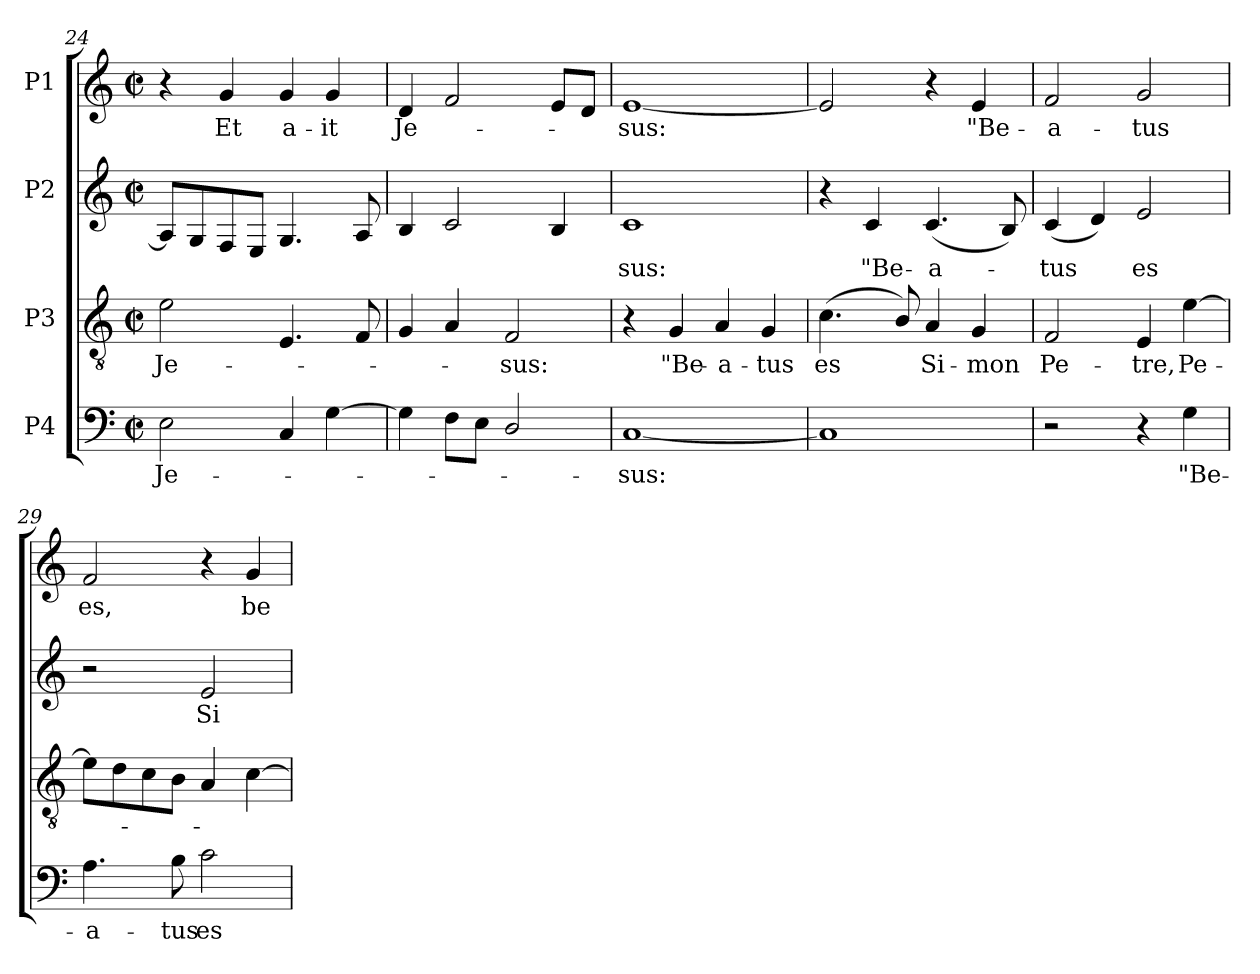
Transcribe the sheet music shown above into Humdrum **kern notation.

**kern	**text	**kern	**text	**kern	**text	**kern	**text
*part4	*part4	*part3	*part3	*part2	*part2	*part1	*part1
*staff4	*staff4	*staff3	*staff3	*staff2	*staff2	*staff1	*staff1
*I"P4	*	*I"P3	*	*I"P2	*	*I"P1	*
!!LO:PB:g=z
*clefF4	*	*clefGv2	*	*clefG2	*	*clefG2	*
*	*	*ITrd7c12	*	*	*	*	*
*k[]	*	*k[]	*	*k[]	*	*k[]	*
*C:	*	*C:	*	*C:	*	*C:	*
*M2/2	*	*M2/2	*	*M2/2	*	*M2/2	*
*met(c|)	*	*met(c|)	*	*met(c|)	*	*met(c|)	*
=24	=24	=24	=24	=24	=24	=24	=24
!	!LO:LY:b:color=#000000	!	!	!	!	!	!
!	!	!	!LO:LY:b:color=#000000	!	!	!	!
2Ei\	Je-	2Ei\	Je-	8Ai/L]	.	4r	.
.	.	.	.	8Gi/	.	.	.
!	!	!	!	!	!	!	!LO:LY:b:color=#000000
.	.	.	.	8Fi/	.	4gi/	Et
.	.	.	.	8Ei/J	.	.	.
!	!	!	!	!	!	!	!LO:LY:b:color=#000000
4Ci/	.	4.EEi/	.	4.Gi/	.	4gi/	a-
!	!	!	!	!	!	!	!LO:LY:b:color=#000000
[4Gi\	.	.	.	.	.	4gi/	-it
.	.	8FFi/	.	8Ai/	.	.	.
=25	=25	=25	=25	=25	=25	=25	=25
!	!	!	!	!	!	!	!LO:LY:b:color=#000000
4Gi\]	.	4GGi/	.	4Bi/	.	4di/	Je-
8Fi\L	.	4AAi/	.	2ci/	.	2fi/	.
8Ei\J	.	.	.	.	.	.	.
!	!	!	!LO:LY:b:color=#000000	!	!	!	!
2Di/	.	2FFi/	-sus:	.	.	.	.
.	.	.	.	4Bi/	.	8ei/L	.
.	.	.	.	.	.	8di/J	.
=26	=26	=26	=26	=26	=26	=26	=26
!	!LO:LY:b:color=#000000	!	!	!	!	!	!
!	!	!	!	!	!LO:LY:b:color=#000000	!	!
!	!	!	!	!	!	!	!LO:LY:b:color=#000000
[1Ci	-sus:	4r	.	1ci	-sus:	[1ei	-sus:
!	!	!	!LO:LY:b:color=#000000	!	!	!	!
.	.	4GGi/	"Be-	.	.	.	.
!	!	!	!LO:LY:b:color=#000000	!	!	!	!
.	.	4AAi/	-a-	.	.	.	.
!	!	!	!LO:LY:b:color=#000000	!	!	!	!
.	.	4GGi/	-tus	.	.	.	.
=27	=27	=27	=27	=27	=27	=27	=27
!	!	!	!LO:LY:b:color=#000000	!	!	!	!
1Ci]	.	(4.Ci\	es	4r	.	2ei/]	.
!	!	!	!	!	!LO:LY:b:color=#000000	!	!
.	.	.	.	4ci/	"Be-	.	.
.	.	8BBi/)	.	.	.	.	.
!	!	!	!LO:LY:b:color=#000000	!	!	!	!
!	!	!	!	!	!LO:LY:b:color=#000000	!	!
.	.	4AAi/	Si-	(4.ci/	-a-	4r	.
!	!	!	!LO:LY:b:color=#000000	!	!	!	!
!	!	!	!	!	!	!	!LO:LY:b:color=#000000
.	.	4GGi/	-mon	.	.	4ei/	"Be-
.	.	.	.	8Bi/)	.	.	.
=28	=28	=28	=28	=28	=28	=28	=28
!	!	!	!LO:LY:b:color=#000000	!	!	!	!
!	!	!	!	!	!LO:LY:b:color=#000000	!	!
!	!	!	!	!	!	!	!LO:LY:b:color=#000000
2r	.	2FFi/	Pe-	(4ci/	-tus	2fi/	-a-
.	.	.	.	4di/)	.	.	.
!	!	!	!LO:LY:b:color=#000000	!	!	!	!
!	!	!	!	!	!LO:LY:b:color=#000000	!	!
!	!	!	!	!	!	!	!LO:LY:b:color=#000000
4r	.	4EEi/	-tre,	2ei/	es	2gi/	-tus
!	!LO:LY:b:color=#000000	!	!	!	!	!	!
!	!	!	!LO:LY:b:color=#000000	!	!	!	!
4Gi\	"Be-	[4Ei\	Pe-	.	.	.	.
!!LO:LB:g=z
=29	=29	=29	=29	=29	=29	=29	=29
!	!LO:LY:b:color=#000000	!	!	!	!	!	!
!	!	!	!	!	!	!	!LO:LY:b:color=#000000
4.Ai\	-a-	8Ei\L]	.	2r	.	2fi/	es,
.	.	8Di\	.	.	.	.	.
.	.	8Ci\	.	.	.	.	.
!	!LO:LY:b:color=#000000	!	!	!	!	!	!
8Bi\	-tus	8BBi\J	.	.	.	.	.
!	!LO:LY:b:color=#000000	!	!	!	!	!	!
!	!	!	!	!	!LO:LY:b:color=#000000	!	!
2ci\	es	4AAi/	.	2ei/	Si-	4r	.
!	!	!	!	!	!	!	!LO:LY:b:color=#000000
.	.	[4Ci\	.	.	.	4gi/	be-
=	=	=	=	=	=	=	=
*-	*-	*-	*-	*-	*-	*-	*-
